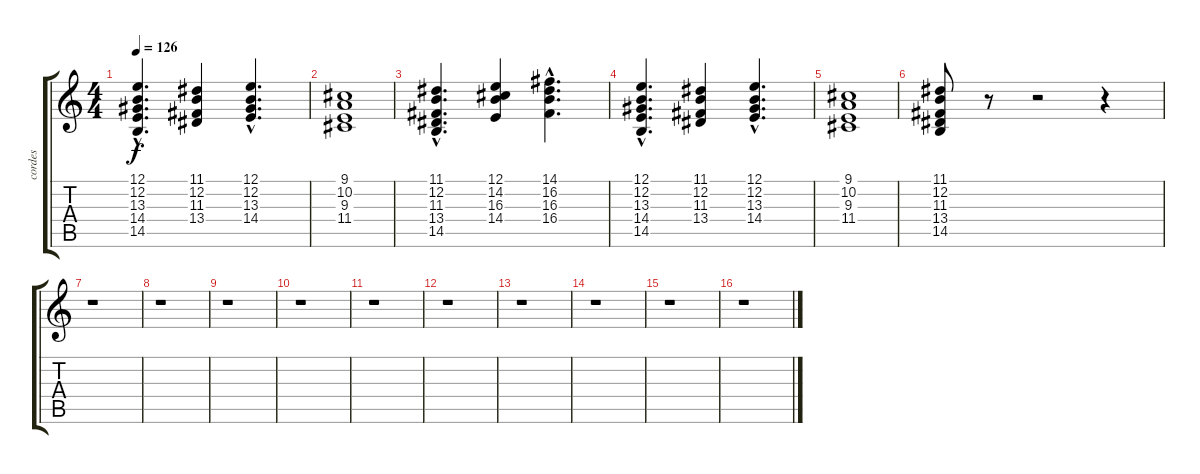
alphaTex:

\track ("cordes" "cordes") {instrument stringensemble1}
\staff {score tabs}
\tuning (E4 B3 G3 D3 A2 E2) {hide}
\ts (4 4)
\tempo 126
\clef g2
\ks c
(12.1{hac} 12.2{hac} 13.3{hac} 14.4{hac} 14.5{hac}).4{d dy f} (11.1 12.2 11.3 13.4).4 (12.1{hac} 12.2{hac} 13.3{hac} 14.4{hac}).4{d} |
(9.1 10.2 9.3 11.4).1 |
(11.1{hac} 12.2{hac} 11.3{hac} 13.4{hac} 14.5{hac}).4{d} (12.1 14.2 16.3 14.4).4 (14.1{hac} 16.2{hac} 16.3{hac} 16.4{hac}).4{d} |
(12.1{hac} 12.2{hac} 13.3{hac} 14.4{hac} 14.5{hac}).4{d} (11.1 12.2 11.3 13.4).4 (12.1{hac} 12.2{hac} 13.3{hac} 14.4{hac}).4{d} |
(9.1 10.2 9.3 11.4).1 |
(11.1 12.2 11.3 13.4 14.5).8 r.8 r.2 r.4 |
r.1 |
r.1 |
r.1 |
r.1 |
r.1 |
r.1 |
r.1 |
r.1 |
r.1 |
r.1
